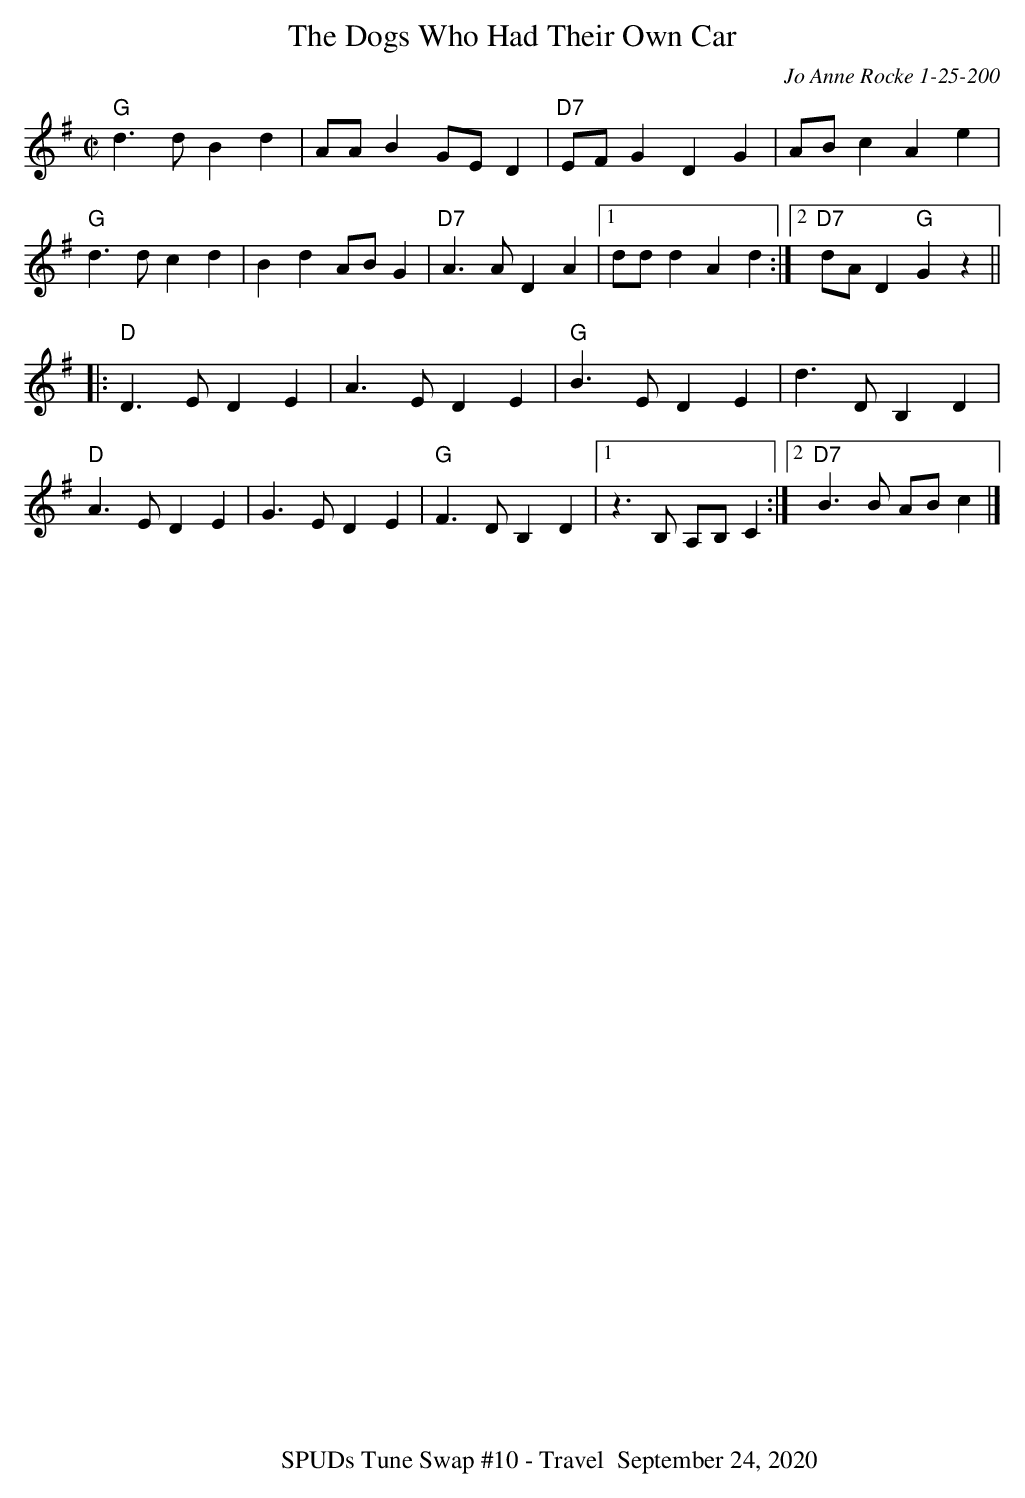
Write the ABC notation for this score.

X:1
T:Dogs Who Had Their Own Car, The
C:Jo Anne Rocke 1-25-200
M:C|
L:1/8
K:G
"G"d3dB2d2|AAB2GED2|"D7"EFG2D2G2 |ABc2A2e2|
"G"d3dc2d2|B2d2ABG2 |"D7"A3AD2A2 |1ddd2A2d2:|2"D7"dAD2"G"G2z2||
|: "D"D3ED2E2|A3ED2E2|"G"B3ED2E2|d3DB,2D2|
"D"A3ED2E2|G3ED2E2 | "G"F3DB,2D2|1z3B, A,B,C2:|2"D7"B3B ABc2|]
